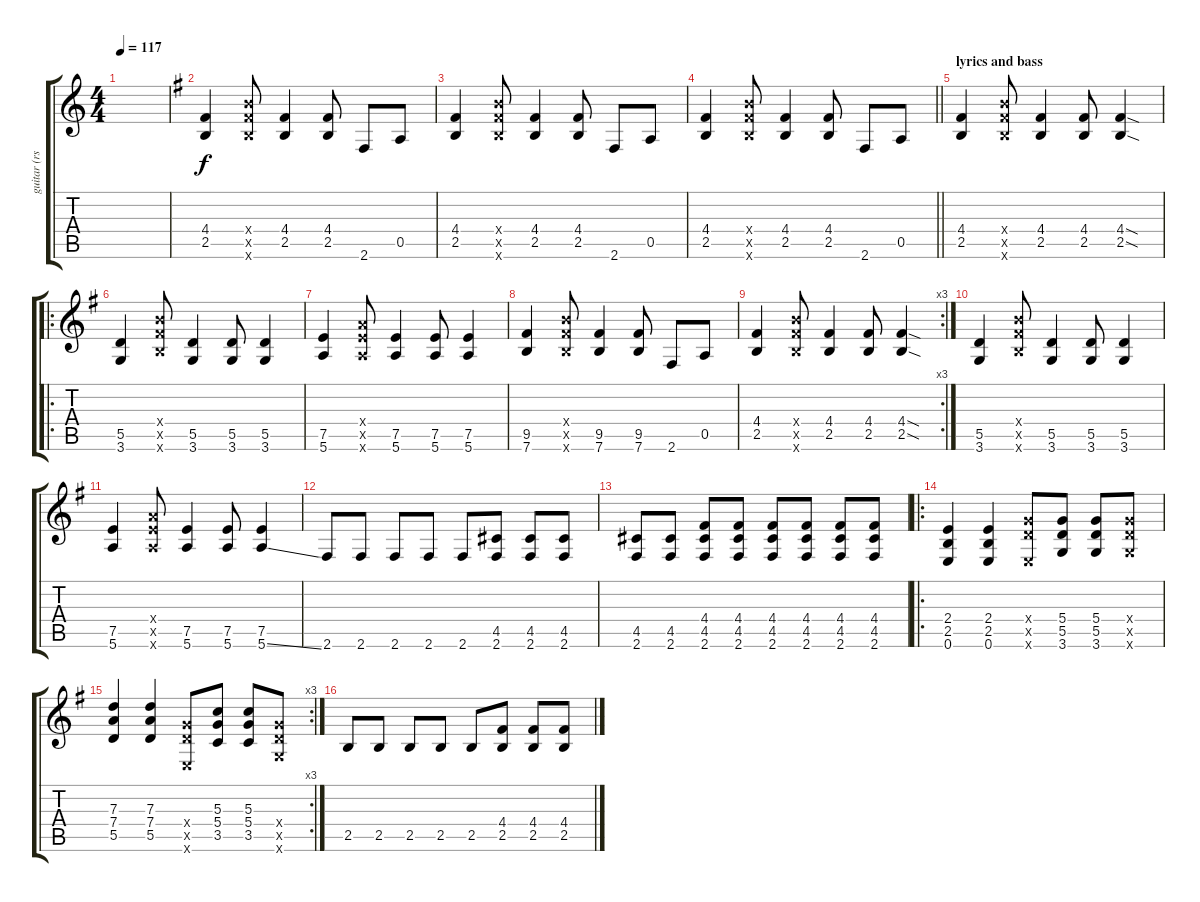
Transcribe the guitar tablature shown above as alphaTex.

\track ("guitar (rse)" "guitar (rs") {instrument overdrivenguitar}
\staff {score tabs}
\tuning (E4 B3 G3 D3 A2 E2) {hide}
\ts (4 4)
\tempo 117
\clef g2
\ks c
|
\ks g
(4.4 2.5).4 (9.4{x} 9.5{x} 7.6{x}).8 (4.4 2.5).4 (4.4 2.5).8 2.6.8 0.5.8 |
(4.4 2.5).4 (9.4{x} 9.5{x} 7.6{x}).8 (4.4 2.5).4 (4.4 2.5).8 2.6.8 0.5.8 |
\barLineRight lightlight
(4.4 2.5).4 (9.4{x} 9.5{x} 7.6{x}).8 (4.4 2.5).4 (4.4 2.5).8 2.6.8 0.5.8 |
\section ("" "lyrics and bass")
(4.4 2.5).4 (9.4{x} 9.5{x} 7.6{x}).8 (4.4 2.5).4 (4.4 2.5).8 (4.4{sod} 2.5{sod}).4 |
\ro
(5.5 3.6).4 (9.4{x} 9.5{x} 7.6{x}).8 (5.5 3.6).4 (5.5 3.6).8 (5.5 3.6).4 |
(7.5 5.6).4 (7.4{x} 7.5{x} 5.6{x}).8 (7.5 5.6).4 (7.5 5.6).8 (7.5 5.6).4 |
(9.5 7.6).4 (9.4{x} 9.5{x} 7.6{x}).8 (9.5 7.6).4 (9.5 7.6).8 2.6.8 0.5.8 |
\rc 3
(4.4 2.5).4 (9.4{x} 9.5{x} 7.6{x}).8 (4.4 2.5).4 (4.4 2.5).8 (4.4{sod} 2.5{sod}).4 |
(5.5 3.6).4 (9.4{x} 9.5{x} 7.6{x}).8 (5.5 3.6).4 (5.5 3.6).8 (5.5 3.6).4 |
(7.5 5.6).4 (7.4{x} 7.5{x} 5.6{x}).8 (7.5 5.6).4 (7.5 5.6).8 (7.5 5.6{ss}).4 |
2.6.8 2.6.8 2.6.8 2.6.8 2.6.8 (4.5 2.6).8 (4.5 2.6).8 (4.5 2.6).8 |
(4.5 2.6).8 (4.5 2.6).8 (4.4 4.5 2.6).8 (4.4 4.5 2.6).8 (4.4 4.5 2.6).8 (4.4 4.5 2.6).8 (4.4 4.5 2.6).8 (4.4 4.5 2.6).8 |
\ro
(2.4 2.5 0.6).4 (2.4 2.5 0.6).4 (5.4{x} 5.5{x} 0.6{x}).8 (5.4 5.5 3.6).8 (5.4 5.5 3.6).8 (5.4{x} 5.5{x} 3.6{x}).8 |
\rc 3
(7.3 7.4 5.5).4 (7.3 7.4 5.5).4 (5.4{x} 5.5{x} 0.6{x}).8 (5.3 5.4 3.5).8 (5.3 5.4 3.5).8 (5.4{x} 5.5{x} 3.6{x}).8 |
2.5.8 2.5.8 2.5.8 2.5.8 2.5.8 (4.4 2.5).8 (4.4 2.5).8 (4.4 2.5).8
